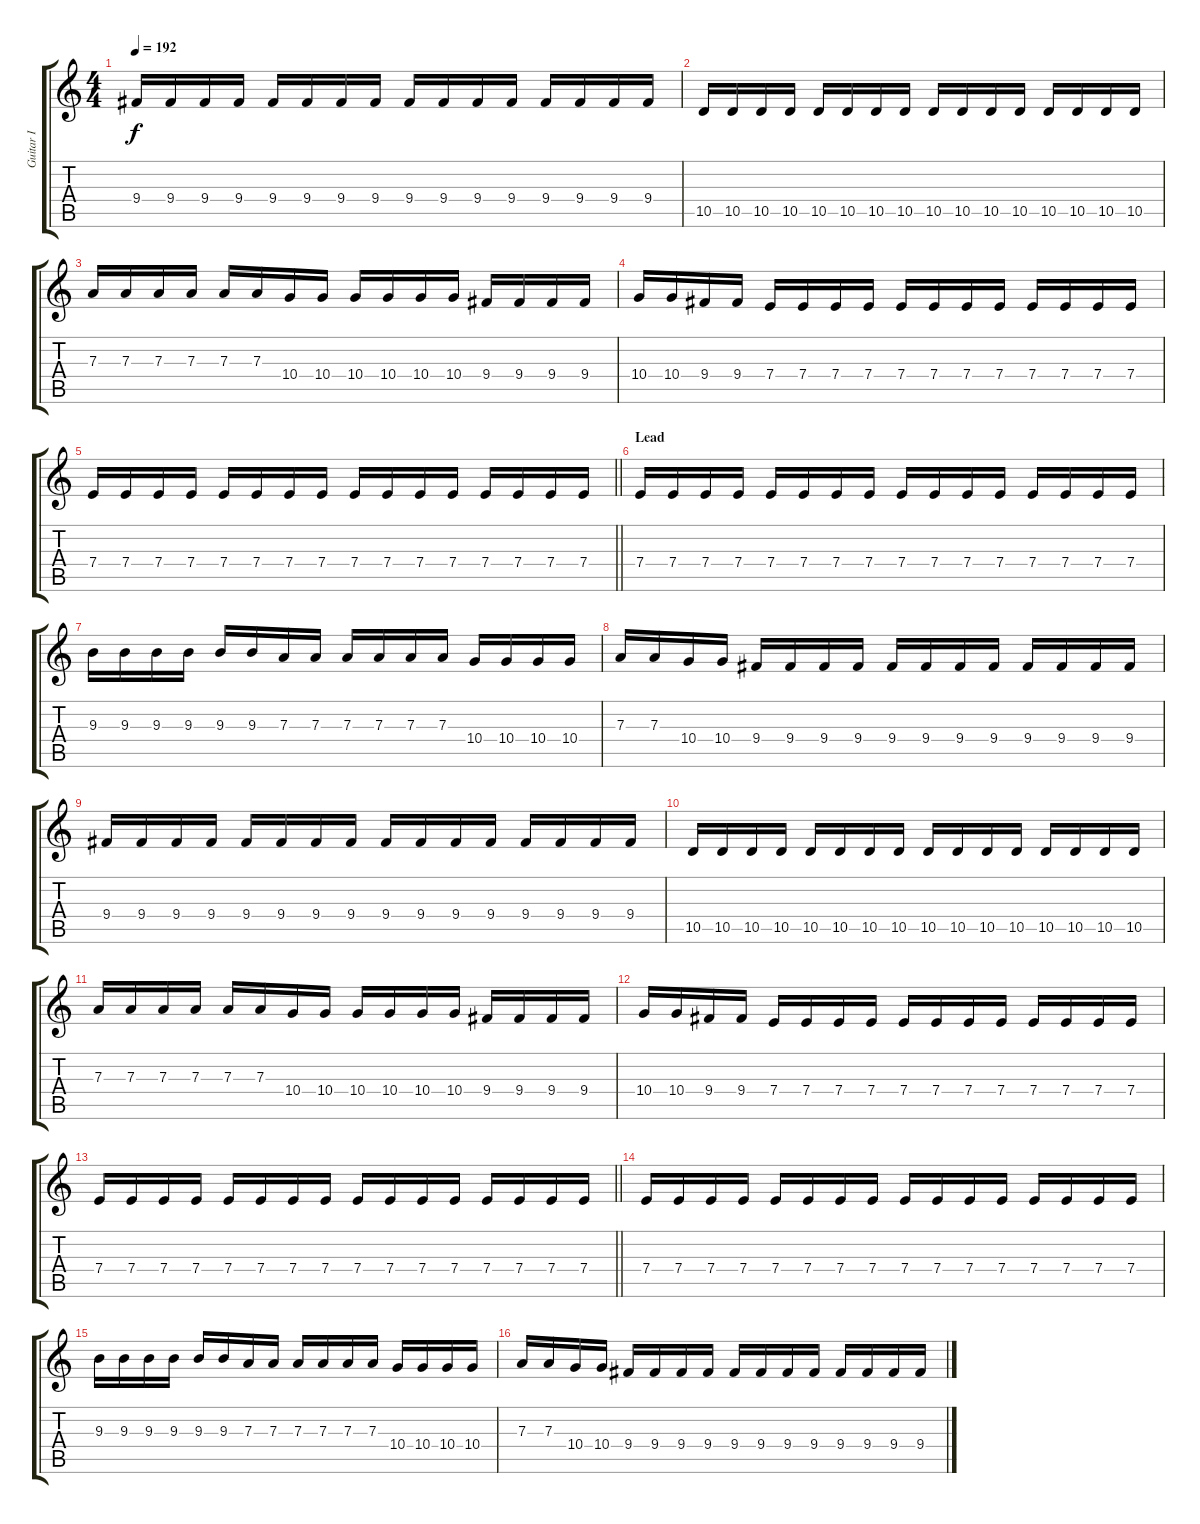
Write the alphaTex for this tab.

\track ("Guitar I" "Guitar I") {instrument distortionguitar}
\staff {score tabs}
\tuning (B3 Gb3 D3 A2 E2 B1) {hide}
\ts (4 4)
\tempo 192
\clef g2
\ks c
9.4.16{dy f} 9.4.16 9.4.16 9.4.16 9.4.16 9.4.16 9.4.16 9.4.16 9.4.16 9.4.16 9.4.16 9.4.16 9.4.16 9.4.16 9.4.16 9.4.16 |
10.5.16 10.5.16 10.5.16 10.5.16 10.5.16 10.5.16 10.5.16 10.5.16 10.5.16 10.5.16 10.5.16 10.5.16 10.5.16 10.5.16 10.5.16 10.5.16 |
7.3.16 7.3.16 7.3.16 7.3.16 7.3.16 7.3.16 10.4.16 10.4.16 10.4.16 10.4.16 10.4.16 10.4.16 9.4.16 9.4.16 9.4.16 9.4.16 |
10.4.16 10.4.16 9.4.16 9.4.16 7.4.16 7.4.16 7.4.16 7.4.16 7.4.16 7.4.16 7.4.16 7.4.16 7.4.16 7.4.16 7.4.16 7.4.16 |
\barLineRight lightlight
7.4.16 7.4.16 7.4.16 7.4.16 7.4.16 7.4.16 7.4.16 7.4.16 7.4.16 7.4.16 7.4.16 7.4.16 7.4.16 7.4.16 7.4.16 7.4.16 |
\section ("" "Lead")
7.4.16 7.4.16 7.4.16 7.4.16 7.4.16 7.4.16 7.4.16 7.4.16 7.4.16 7.4.16 7.4.16 7.4.16 7.4.16 7.4.16 7.4.16 7.4.16 |
9.3.16 9.3.16 9.3.16 9.3.16 9.3.16 9.3.16 7.3.16 7.3.16 7.3.16 7.3.16 7.3.16 7.3.16 10.4.16 10.4.16 10.4.16 10.4.16 |
7.3.16 7.3.16 10.4.16 10.4.16 9.4.16 9.4.16 9.4.16 9.4.16 9.4.16 9.4.16 9.4.16 9.4.16 9.4.16 9.4.16 9.4.16 9.4.16 |
9.4.16 9.4.16 9.4.16 9.4.16 9.4.16 9.4.16 9.4.16 9.4.16 9.4.16 9.4.16 9.4.16 9.4.16 9.4.16 9.4.16 9.4.16 9.4.16 |
10.5.16 10.5.16 10.5.16 10.5.16 10.5.16 10.5.16 10.5.16 10.5.16 10.5.16 10.5.16 10.5.16 10.5.16 10.5.16 10.5.16 10.5.16 10.5.16 |
7.3.16 7.3.16 7.3.16 7.3.16 7.3.16 7.3.16 10.4.16 10.4.16 10.4.16 10.4.16 10.4.16 10.4.16 9.4.16 9.4.16 9.4.16 9.4.16 |
10.4.16 10.4.16 9.4.16 9.4.16 7.4.16 7.4.16 7.4.16 7.4.16 7.4.16 7.4.16 7.4.16 7.4.16 7.4.16 7.4.16 7.4.16 7.4.16 |
\barLineRight lightlight
7.4.16 7.4.16 7.4.16 7.4.16 7.4.16 7.4.16 7.4.16 7.4.16 7.4.16 7.4.16 7.4.16 7.4.16 7.4.16 7.4.16 7.4.16 7.4.16 |
\section ("" "")
7.4.16{volume 16} 7.4.16 7.4.16 7.4.16 7.4.16 7.4.16 7.4.16 7.4.16 7.4.16 7.4.16 7.4.16 7.4.16 7.4.16 7.4.16 7.4.16 7.4.16 |
9.3.16 9.3.16 9.3.16 9.3.16 9.3.16 9.3.16 7.3.16 7.3.16 7.3.16 7.3.16 7.3.16 7.3.16 10.4.16 10.4.16 10.4.16 10.4.16 |
7.3.16 7.3.16 10.4.16 10.4.16 9.4.16 9.4.16 9.4.16 9.4.16 9.4.16 9.4.16 9.4.16 9.4.16 9.4.16 9.4.16 9.4.16 9.4.16
